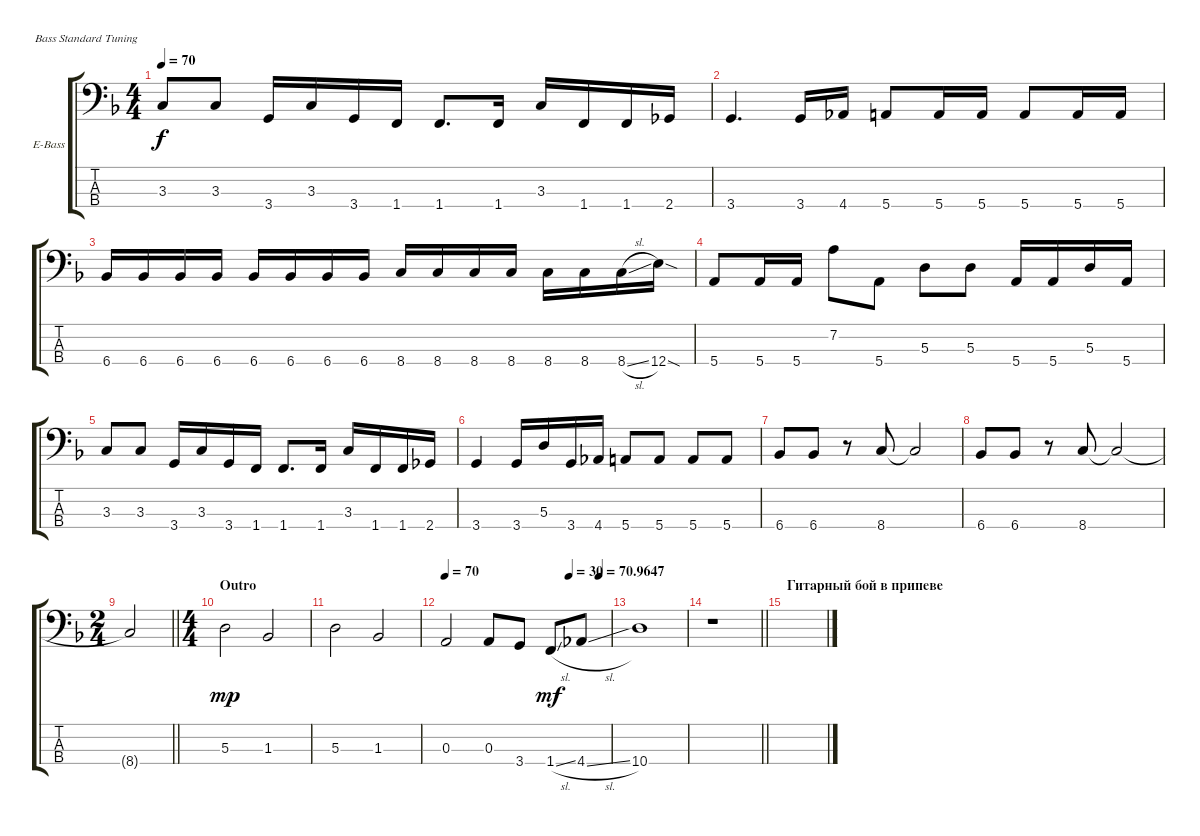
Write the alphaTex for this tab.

\bracketExtendMode groupsimilarinstruments
\firstSystemTrackNameOrientation horizontal
\otherSystemsTrackNameOrientation horizontal
\track ("bass" "E-Bass") {instrument electricbassfinger}
\staff {score tabs}
\tuning (G2 D2 A1 E1)
\ts (4 4)
\tempo 70
\clef f4
\ks dminor
3.3.8{dy f} 3.3.8 3.4.16 3.3.16 3.4.16 1.4.16 1.4.8{d} 1.4.16 3.3.16 1.4.16 1.4.16 2.4.16 |
3.4.4{d} 3.4.16 4.4.16 5.4.8 5.4.16 5.4.16 5.4.8 5.4.16 5.4.16 |
6.4.16 6.4.16 6.4.16 6.4.16 6.4.16 6.4.16 6.4.16 6.4.16 8.4.16 8.4.16 8.4.16 8.4.16 8.4.16 8.4.16 8.4{sl}.16 12.4{sod}.16 |
5.4.8 5.4.16 5.4.16 7.2.8 5.4.8 5.3.8 5.3.8 5.4.16 5.4.16 5.3.16 5.4.16 |
3.3.8 3.3.8 3.4.16 3.3.16 3.4.16 1.4.16 1.4.8{d} 1.4.16 3.3.16 1.4.16 1.4.16 2.4.16 |
3.4.4 3.4.16 5.3.16 3.4.16 4.4.16 5.4.8 5.4.8 5.4.8 5.4.8 |
6.4.8 6.4.8 r.8 8.4.8 8.4{t}.2 |
6.4.8 6.4.8 r.8 8.4.8 8.4{t}.2 |
\ts (2 4)
\beaming (8 2 2)
\barLineRight lightlight
8.4{t}.2 |
\ts (4 4)
\beaming (8 2 2 2 2)
\section ("" "Outro")
5.3.2{dy mp} 1.3.2 |
5.3.2 1.3.2 |
\tempo 70
\tempo (30 0.75)
\tempo (70.9647 0.93125)
0.3.2 0.3.8 3.4.8 1.4{sl}.8{dy mf} 4.4{sl}.8 |
10.4.1 |
\barLineRight lightlight
r.1 |
\section ("" "Гитарный бой в припеве")
